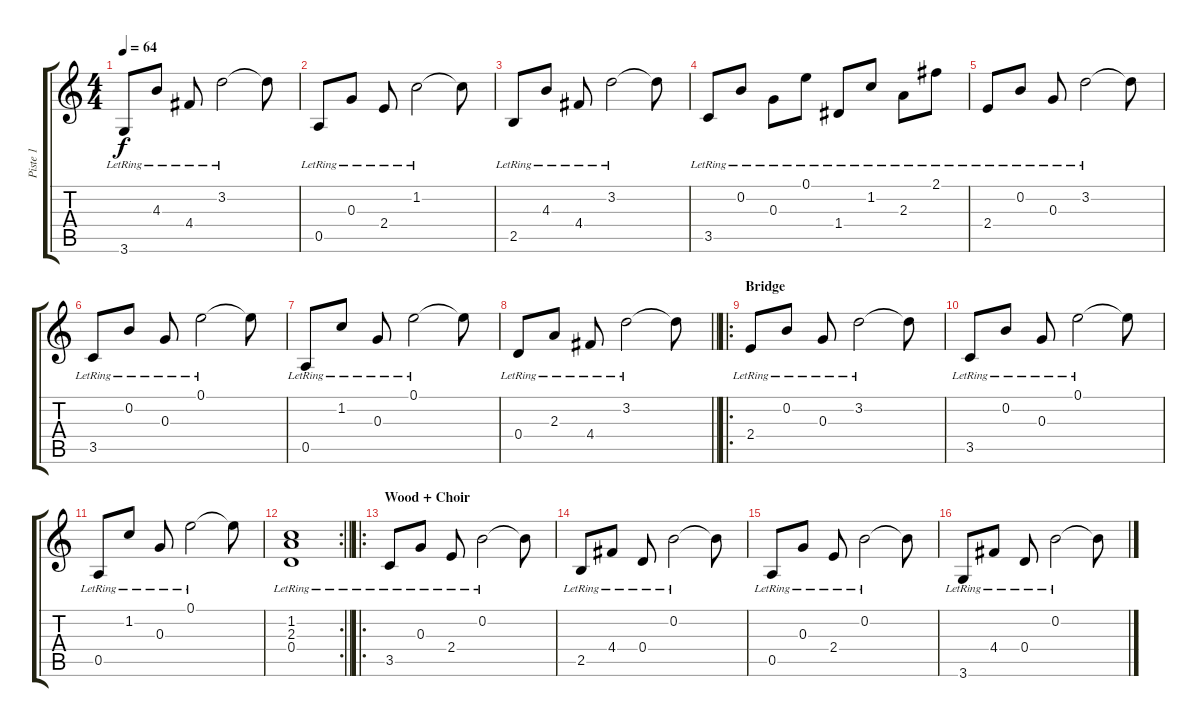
\track ("Piste 1" "Piste 1") {instrument acousticguitarnylon}
\staff {score tabs}
\tuning (E4 B3 G3 D3 A2 E2) {hide}
\ts (4 4)
\tempo 64
\clef g2
\ks c
3.6{lr}.8{dy f} 4.3{lr}.8 4.4{lr}.8 3.2{lr}.2 3.2{t}.8 |
0.5{lr}.8 0.3{lr}.8 2.4{lr}.8 1.2{lr}.2 1.2{t}.8 |
2.5{lr}.8 4.3{lr}.8 4.4{lr}.8 3.2{lr}.2 3.2{t}.8 |
3.5{lr}.8 0.2{lr}.8 0.3{lr}.8 0.1{lr}.8 1.4{lr}.8 1.2{lr}.8 2.3{lr}.8 2.1{lr}.8 |
2.4{lr}.8 0.2{lr}.8 0.3{lr}.8 3.2{lr}.2 3.2{t}.8 |
3.5{lr}.8 0.2{lr}.8 0.3{lr}.8 0.1{lr}.2 0.1{t}.8 |
0.5{lr}.8 1.2{lr}.8 0.3{lr}.8 0.1{lr}.2 0.1{t}.8 |
\barLineRight lightlight
0.4{lr}.8 2.3{lr}.8 4.4{lr}.8 3.2{lr}.2 3.2{t}.8 |
\ro
\section ("" "Bridge")
2.4{lr}.8 0.2{lr}.8 0.3{lr}.8 3.2{lr}.2 3.2{t}.8 |
3.5{lr}.8 0.2{lr}.8 0.3{lr}.8 0.1{lr}.2 0.1{t}.8 |
0.5{lr}.8 1.2{lr}.8 0.3{lr}.8 0.1{lr}.2 0.1{t}.8 |
\rc 2
\barLineRight lightlight
(1.2{lr} 2.3{lr} 0.4{lr}).1 |
\ro
\section ("" "Wood + Choir")
3.5{lr}.8 0.3{lr}.8 2.4{lr}.8 0.2{lr}.2 0.2{t}.8 |
2.5{lr}.8 4.4{lr}.8 0.4{lr}.8 0.2{lr}.2 0.2{t}.8 |
0.5{lr}.8 0.3{lr}.8 2.4{lr}.8 0.2{lr}.2 0.2{t}.8 |
3.6{lr}.8 4.4{lr}.8 0.4{lr}.8 0.2{lr}.2 0.2{t}.8
